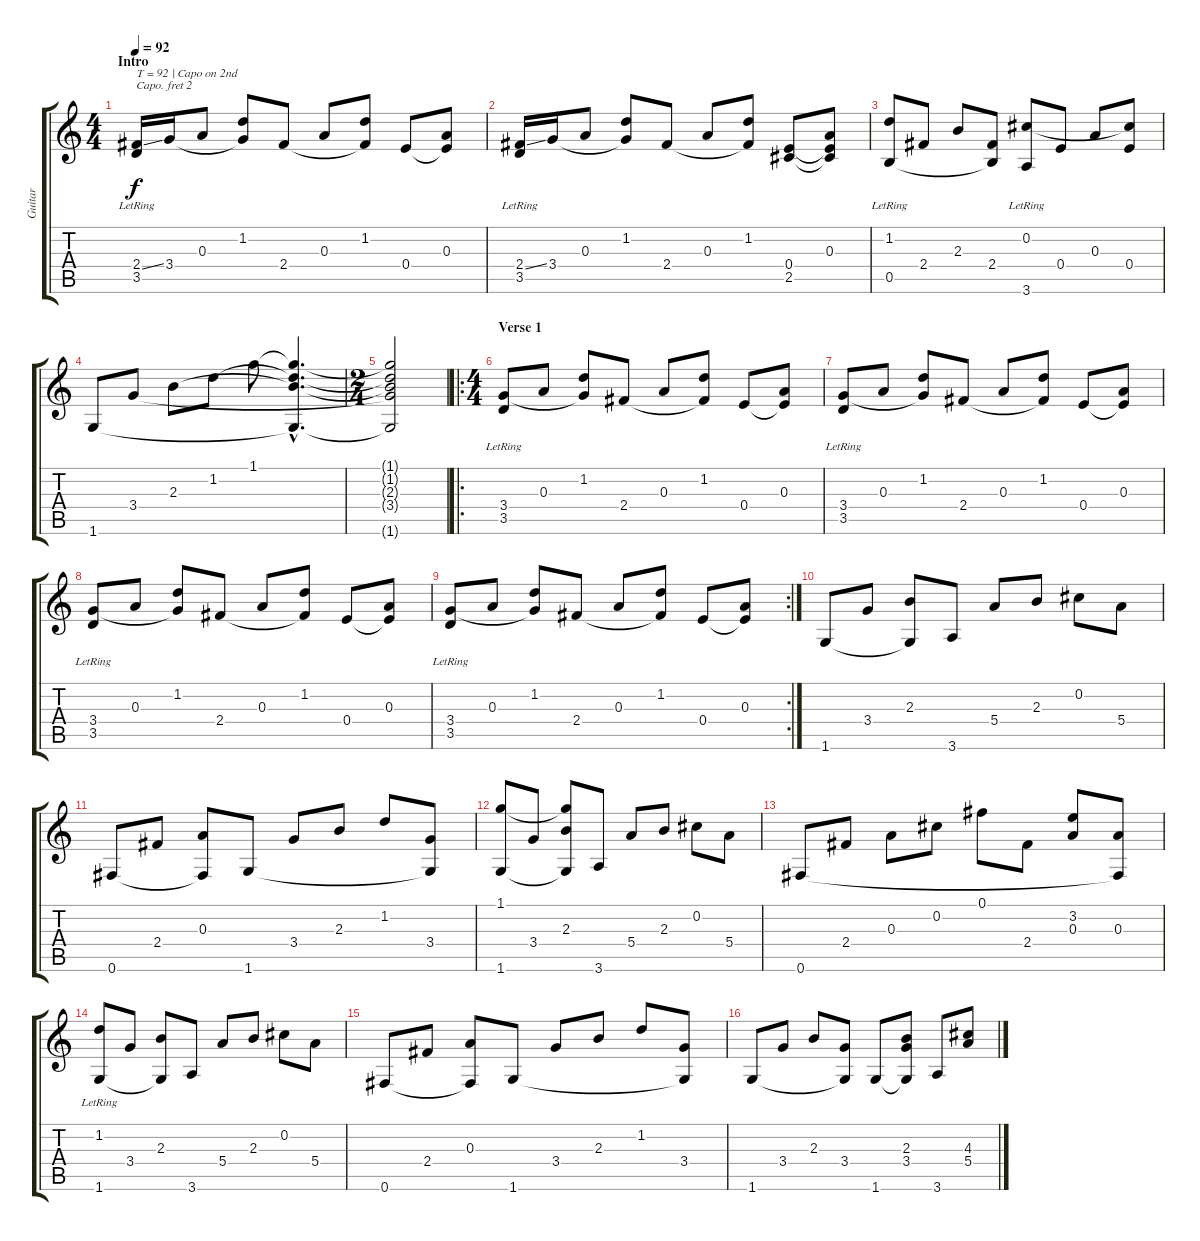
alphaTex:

\track ("Guitar" "Guitar") {instrument acousticguitarsteel}
\staff {score tabs}
\capo 2
\tuning (E4 B3 G3 D3 A2 E2) {hide}
\ts (4 4)
\section ("" "Intro")
\tempo 92
\clef g2
\ks c
(2.4{ss} 3.5{lr}).16{txt "T = 92 | Capo on 2nd" dy f instrument acousticguitarsteel} 3.4.16 0.3.8 (1.2 3.4{t}).8 2.4.8 0.3.8 (1.2 2.4{t}).8 0.4.8 (0.3 0.4{t}).8 |
(2.4{ss} 3.5{lr}).16 3.4.16 0.3.8 (1.2 3.4{t}).8 2.4.8 0.3.8 (1.2 2.4{t}).8 (0.4 2.5).8 (0.3 0.4{t} 2.5{t}).8 |
(1.2{lr} 0.5).8 2.4.8 2.3.8 (2.4 0.5{t}).8 (0.2 3.6{lr}).8 0.4.8 0.3.8 (0.2{t} 0.4).8 |
1.6.8 3.4.8 2.3.8 1.2.8 1.1.8 (1.1{hac t} 1.2{hac t} 2.3{hac t} 1.6{hac t}).4{d} |
\ts (2 4)
(1.1{t} 1.2{t} 2.3{t} 3.4{t} 1.6{t}).2 |
\ro
\ts (4 4)
\section ("" "Verse 1")
(3.4 3.5{lr}).8 0.3.8 (1.2 3.4{t}).8 2.4.8 0.3.8 (1.2 2.4{t}).8 0.4.8 (0.3 0.4{t}).8 |
(3.4 3.5{lr}).8 0.3.8 (1.2 3.4{t}).8 2.4.8 0.3.8 (1.2 2.4{t}).8 0.4.8 (0.3 0.4{t}).8 |
(3.4 3.5{lr}).8 0.3.8 (1.2 3.4{t}).8 2.4.8 0.3.8 (1.2 2.4{t}).8 0.4.8 (0.3 0.4{t}).8 |
\rc 2
(3.4 3.5{lr}).8 0.3.8 (1.2 3.4{t}).8 2.4.8 0.3.8 (1.2 2.4{t}).8 0.4.8 (0.3 0.4{t}).8 |
1.6.8 3.4.8 (2.3 1.6{t}).8 3.6.8 5.4.8 2.3.8 0.2.8 5.4.8 |
0.6.8 2.4.8 (0.3 0.6{t}).8 1.6.8 3.4.8 2.3.8 1.2.8 (3.4 1.6{t}).8 |
(1.1 1.6).8 3.4.8 (1.1{t} 2.3 1.6{t}).8 3.6.8 5.4.8 2.3.8 0.2.8 5.4.8 |
0.6.8 2.4.8 0.3.8 0.2.8 0.1.8 2.4.8 (3.2 0.3).8 (0.3 0.6{t}).8 |
(1.2{lr} 1.6).8 3.4.8 (2.3 1.6{t}).8 3.6.8 5.4.8 2.3.8 0.2.8 5.4.8 |
0.6.8 2.4.8 (0.3 0.6{t}).8 1.6.8 3.4.8 2.3.8 1.2.8 (3.4 1.6{t}).8 |
1.6.8 3.4.8 2.3.8 (3.4 1.6{t}).8 1.6.8 (2.3 3.4 1.6{t}).8 3.6.8 (4.3 5.4).8
